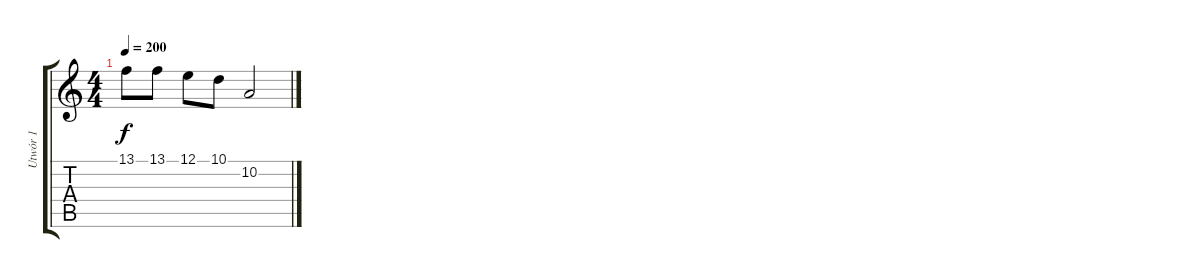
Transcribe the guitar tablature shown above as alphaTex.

\track ("Utwór 1" "Utwór 1") {instrument piccolo}
\staff {score tabs}
\tuning (E4 B3 G3 D3 A2 E2) {hide}
\ts (4 4)
\tempo 200
\clef g2
\ks c
13.1.8{dy f} 13.1.8 12.1.8 10.1.8 10.2.2
